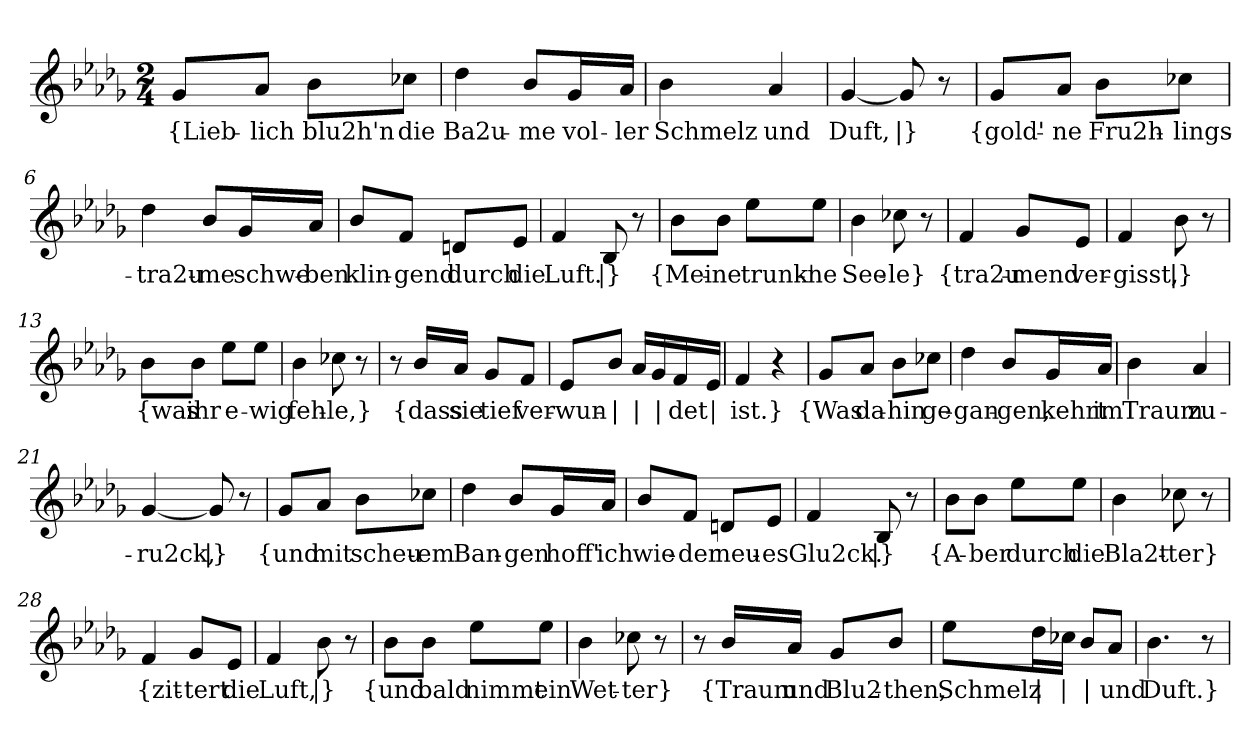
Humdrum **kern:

**kern	**text
*part1	*part1
*staff1	*staff1
*clefG2	*
*k[b-e-a-d-g-]	*
*M2/4	*
=1	=1
!	!LO:LY:b
8g-/L	{Lieb-
!	!LO:LY:b
8a-/J	-lich
!	!LO:LY:b
8b-\L	blu2h'n
!	!LO:LY:b
8cc-X\J	die
=2	=2
!	!LO:LY:b
4dd-\	Ba2u-
!	!LO:LY:b
8b-/L	-me
!	!LO:LY:b
16g-/L	vol-
!	!LO:LY:b
16a-/JJ	-ler
=3	=3
!	!LO:LY:b
4b-\	Schmelz
!	!LO:LY:b
4a-/	und
=4	=4
!	!LO:LY:b
[4g-/	Duft,
!	!LO:LY:b
8g-/]	|}
8r	.
=5	=5
!	!LO:LY:b
8g-/L	{gold'-
!	!LO:LY:b
8a-/J	-ne
!	!LO:LY:b
8b-\L	Fru2h-
!	!LO:LY:b
8cc-X\J	-lings-
!!LO:LB:g=z
=6	=6
!	!LO:LY:b
4dd-\	-tra2u-
!	!LO:LY:b
8b-/L	-me
!	!LO:LY:b
16g-/L	schwe-
!	!LO:LY:b
16a-/JJ	-ben
=7	=7
!	!LO:LY:b
8b-/L	klin-
!	!LO:LY:b
8f/J	-gend
!	!LO:LY:b
8dn/L	durch
!	!LO:LY:b
8e-/J	die
=8	=8
!	!LO:LY:b
4f/	Luft.
!	!LO:LY:b
8B-/	|}
8r	.
=9	=9
!	!LO:LY:b
8b-\L	{Mei-
!	!LO:LY:b
8b-\J	-ne
!	!LO:LY:b
8ee-\L	trunk'-
!	!LO:LY:b
8ee-\J	-ne
=10	=10
!	!LO:LY:b
4b-\	See-
!	!LO:LY:b
8cc-X\	-le}
8r	.
!!LO:LB:g=z
=11	=11
!	!LO:LY:b
4f/	{tra2u-
!	!LO:LY:b
8g-/L	-mend
!	!LO:LY:b
8e-/J	ver-
=12	=12
!	!LO:LY:b
4f/	-gisst,
!	!LO:LY:b
8b-\	|}
8r	.
=13	=13
!	!LO:LY:b
8b-\L	{was
!	!LO:LY:b
8b-\J	ihr
!	!LO:LY:b
8ee-\L	e-
!	!LO:LY:b
8ee-\J	-wig
=14	=14
!	!LO:LY:b
4b-\	feh-
!	!LO:LY:b
8cc-X\	-le,}
8r	.
=15	=15
8r	.
!	!LO:LY:b
16b-/LL	{dass
!	!LO:LY:b
16a-/JJ	sie
!	!LO:LY:b
8g-/L	tief
!	!LO:LY:b
8f/J	ver-
=16	=16
!	!LO:LY:b
8e-/L	-wun-
!	!LO:LY:b
8b-/J	|
!	!LO:LY:b
16a-/LL	|
!	!LO:LY:b
16g-/	|
!	!LO:LY:b
16f/	-det
!	!LO:LY:b
16e-/JJ	|
=17	=17
!	!LO:LY:b
4f/	ist.}
4r	.
!!LO:LB:g=z
=18	=18
!	!LO:LY:b
8g-/L	{Was
!	!LO:LY:b
8a-/J	da-
!	!LO:LY:b
8b-\L	-hin
!	!LO:LY:b
8cc-X\J	ge-
=19	=19
!	!LO:LY:b
4dd-\	-gan-
!	!LO:LY:b
8b-/L	-gen,
!	!LO:LY:b
16g-/L	kehrt
!	!LO:LY:b
16a-/JJ	im
=20	=20
!	!LO:LY:b
4b-\	Traum
!	!LO:LY:b
4a-/	zu-
=21	=21
!	!LO:LY:b
[4g-/	-ru2ck,
!	!LO:LY:b
8g-/]	|}
8r	.
=22	=22
!	!LO:LY:b
8g-/L	{und
!	!LO:LY:b
8a-/J	mit
!	!LO:LY:b
8b-\L	scheu-
!	!LO:LY:b
8cc-X\J	-em
!!LO:LB:g=z
=23	=23
!	!LO:LY:b
4dd-\	Ban-
!	!LO:LY:b
8b-/L	-gen
!	!LO:LY:b
16g-/L	hoff'
!	!LO:LY:b
16a-/JJ	ich
=24	=24
!	!LO:LY:b
8b-/L	wie-
!	!LO:LY:b
8f/J	-der
!	!LO:LY:b
8dn/L	neu-
!	!LO:LY:b
8e-/J	-es
=25	=25
!	!LO:LY:b
4f/	Glu2ck.
!	!LO:LY:b
8B-/	|}
8r	.
=26	=26
!	!LO:LY:b
8b-\L	{A-
!	!LO:LY:b
8b-\J	-ber
!	!LO:LY:b
8ee-\L	durch
!	!LO:LY:b
8ee-\J	die
=27	=27
!	!LO:LY:b
4b-\	Bla2t-
!	!LO:LY:b
8cc-X\	-ter}
8r	.
=28	=28
!	!LO:LY:b
4f/	{zit-
!	!LO:LY:b
8g-/L	-tert
!	!LO:LY:b
8e-/J	die
!!LO:LB:g=z
=29	=29
!	!LO:LY:b
4f/	Luft,
!	!LO:LY:b
8b-\	|}
8r	.
=30	=30
!	!LO:LY:b
8b-\L	{und
!	!LO:LY:b
8b-\J	bald
!	!LO:LY:b
8ee-\L	nimmt
!	!LO:LY:b
8ee-\J	ein
=31	=31
!	!LO:LY:b
4b-\	Wet-
!	!LO:LY:b
8cc-X\	-ter}
8r	.
=32	=32
8r	.
!	!LO:LY:b
16b-/LL	{Traum
!	!LO:LY:b
16a-/JJ	und
!	!LO:LY:b
8g-/L	Blu2-
!	!LO:LY:b
8b-/J	-then,
=33	=33
!	!LO:LY:b
8ee-\L	Schmelz
!	!LO:LY:b
16dd-\L	|
!	!LO:LY:b
16cc-X\JJ	|
!	!LO:LY:b
8b-/L	|
!	!LO:LY:b
8a-/J	und
=34	=34
!	!LO:LY:b
4.b-\	Duft.}
8r	.
=	=
*-	*-
